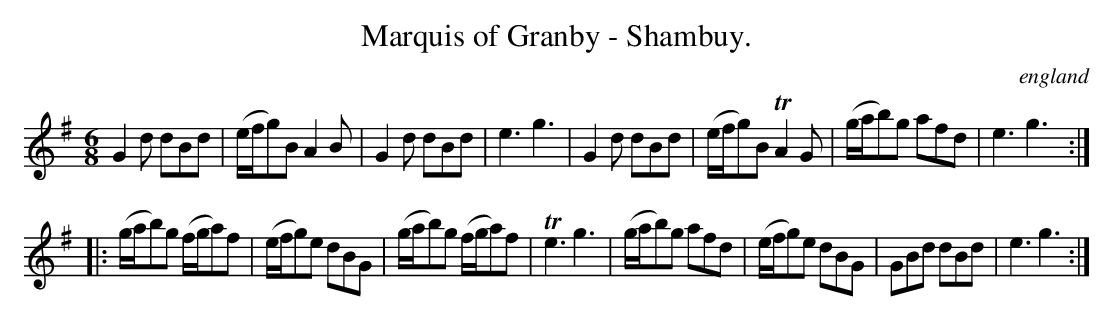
X:1
T:Marquis of Granby - Shambuy.
O:england
M:6/8
L:1/8
K:G
G2d      dBd    |(e/f/g)B  A2B| G2d      dBd    | e3 g3 |\
G2d      dBd    |(e/f/g)B TA2G|(g/a/b)g  afd    | e3 g3::
(g/a/b)g (f/g/a)f|(e/f/g)e  dBG|(g/a/b)g (f/g/a)f|Te3 g3 |\
(g/a/b)g  afd    |(e/f/g)e  dBG| GBd      dBd    | e3 g3:|
